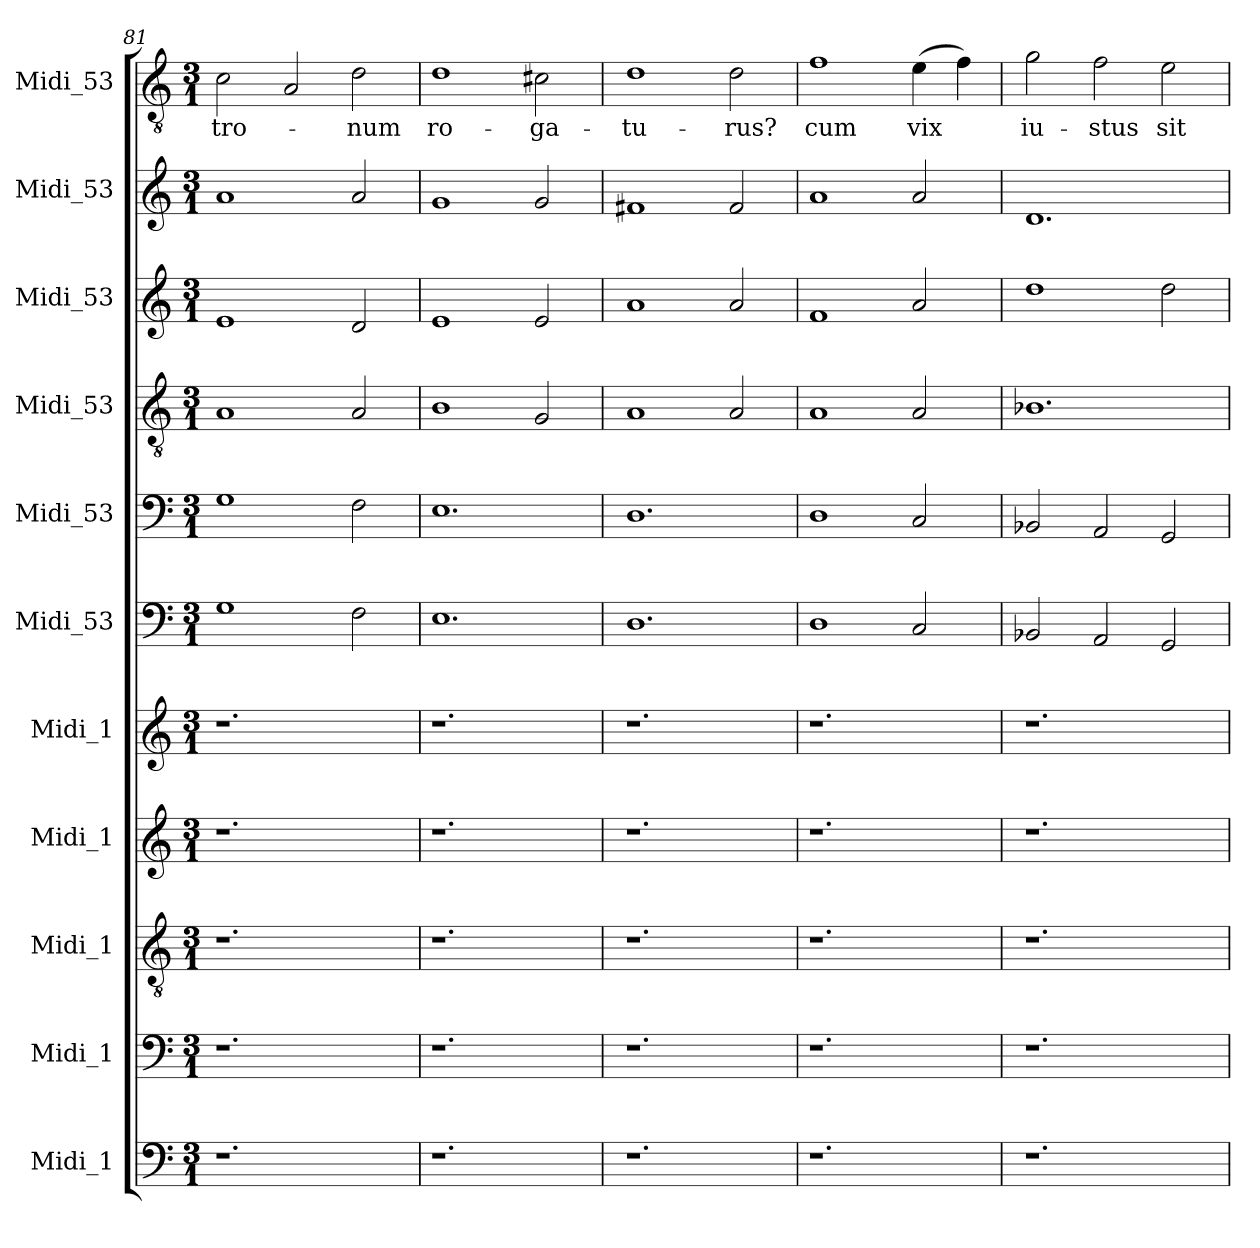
**kern	**kern	**kern	**kern	**kern	**kern	**kern	**kern	**kern	**kern	**kern	**text
*part11	*part10	*part9	*part8	*part7	*part6	*part5	*part4	*part3	*part2	*part1	*part1
*staff11	*staff10	*staff9	*staff8	*staff7	*staff6	*staff5	*staff4	*staff3	*staff2	*staff1	*staff1
*I"Midi_1	*I"Midi_1	*I"Midi_1	*I"Midi_1	*I"Midi_1	*I"Midi_53	*I"Midi_53	*I"Midi_53	*I"Midi_53	*I"Midi_53	*I"Midi_53	*
*clefF4	*clefF4	*clefGv2	*clefG2	*clefG2	*clefF4	*clefF4	*clefGv2	*clefG2	*clefG2	*clefGv2	*
*k[]	*k[]	*k[]	*k[]	*k[]	*k[]	*k[]	*k[]	*k[]	*k[]	*k[]	*
*C:	*C:	*C:	*C:	*C:	*C:	*C:	*C:	*C:	*C:	*C:	*
*M3/1	*M3/1	*M3/1	*M3/1	*M3/1	*M3/1	*M3/1	*M3/1	*M3/1	*M3/1	*M3/1	*
=81	=81	=81	=81	=81	=81	=81	=81	=81	=81	=81	=81
!	!	!	!	!	!	!	!	!	!	!	!LO:LY:b
1.r	1.r	1.r	1.r	1.r	1G	1G	1A	1e	1a	2c\	-tro-
.	.	.	.	.	.	.	.	.	.	2A/	.
!	!	!	!	!	!	!	!	!	!	!	!LO:LY:b
.	.	.	.	.	2F\	2F\	2A/	2d/	2a/	2d\	-num
=82	=82	=82	=82	=82	=82	=82	=82	=82	=82	=82	=82
!	!	!	!	!	!	!	!	!	!	!	!LO:LY:b
1.r	1.r	1.r	1.r	1.r	1.E	1.E	1B	1e	1g	1d	ro-
!	!	!	!	!	!	!	!	!	!	!	!LO:LY:b
.	.	.	.	.	.	.	2G/	2e/	2g/	2c#X\	-ga-
=83	=83	=83	=83	=83	=83	=83	=83	=83	=83	=83	=83
!	!	!	!	!	!	!	!	!	!	!	!LO:LY:b
1.r	1.r	1.r	1.r	1.r	1.D	1.D	1A	1a	1f#X	1d	-tu-
!	!	!	!	!	!	!	!	!	!	!	!LO:LY:b
.	.	.	.	.	.	.	2A/	2a/	2f#/	2d\	-rus?
=84	=84	=84	=84	=84	=84	=84	=84	=84	=84	=84	=84
!	!	!	!	!	!	!	!	!	!	!	!LO:LY:b
1.r	1.r	1.r	1.r	1.r	1D	1D	1A	1f	1a	1f	cum
!	!	!	!	!	!	!	!	!	!	!	!LO:LY:b
.	.	.	.	.	2C/	2C/	2A/	2a/	2a/	(>4e\	vix
.	.	.	.	.	.	.	.	.	.	4f\)	.
=85	=85	=85	=85	=85	=85	=85	=85	=85	=85	=85	=85
!	!	!	!	!	!	!	!	!	!	!	!LO:LY:b
1.r	1.r	1.r	1.r	1.r	2BB-X/	2BB-X/	1.B-X	1dd	1.d	2g\	iu-
!	!	!	!	!	!	!	!	!	!	!	!LO:LY:b
.	.	.	.	.	2AA/	2AA/	.	.	.	2f\	-stus
!	!	!	!	!	!	!	!	!	!	!	!LO:LY:b
.	.	.	.	.	2GG/	2GG/	.	2dd\	.	2e\	sit
=	=	=	=	=	=	=	=	=	=	=	=
*-	*-	*-	*-	*-	*-	*-	*-	*-	*-	*-	*-
